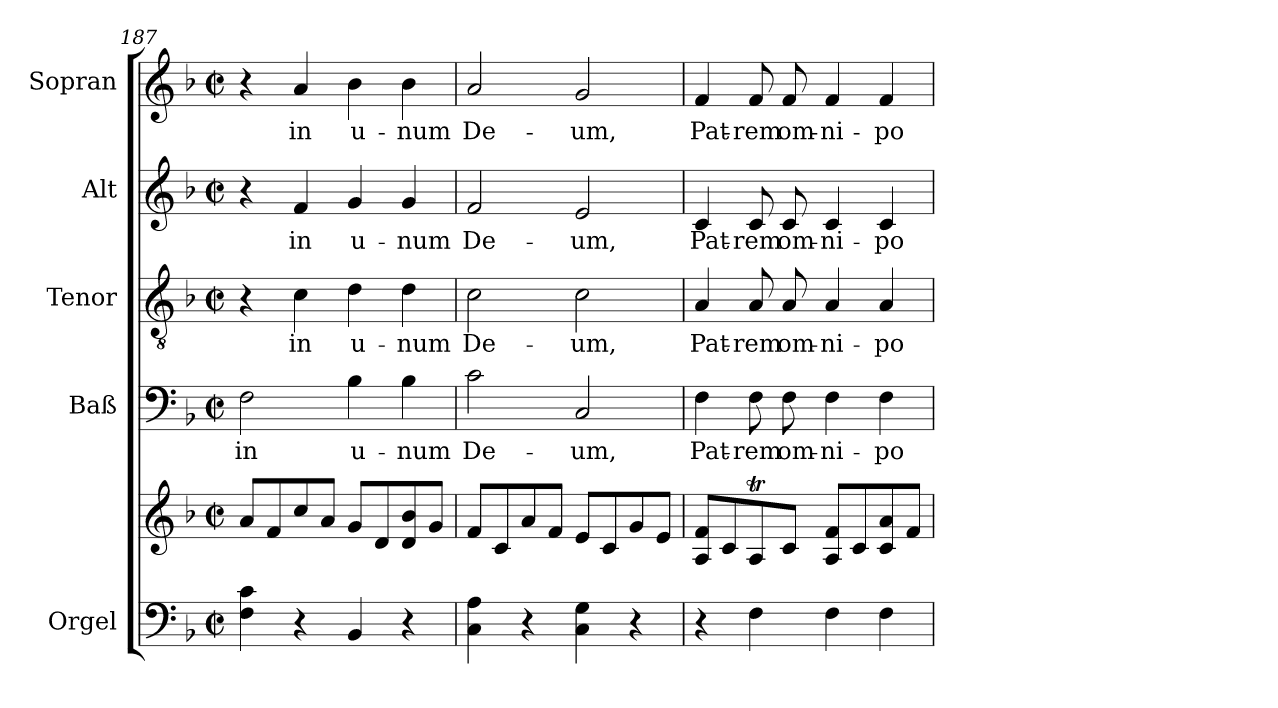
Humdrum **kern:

**kern	**kern	**kern	**text	**kern	**text	**kern	**text	**kern	**text
*part5	*part5	*part4	*part4	*part3	*part3	*part2	*part2	*part1	*part1
*staff6	*staff5	*staff4	*staff4	*staff3	*staff3	*staff2	*staff2	*staff1	*staff1
*I"Orgel	*	*I"Baß	*	*I"Tenor	*	*I"Alt	*	*I"Sopran	*
*clefF4	*clefG2	*clefF4	*	*clefGv2	*	*clefG2	*	*clefG2	*
*k[b-]	*k[b-]	*k[b-]	*	*k[b-]	*	*k[b-]	*	*k[b-]	*
*F:	*F:	*F:	*	*F:	*	*F:	*	*F:	*
*M2/2	*M2/2	*M2/2	*	*M2/2	*	*M2/2	*	*M2/2	*
*met(c|)	*met(c|)	*met(c|)	*	*met(c|)	*	*met(c|)	*	*met(c|)	*
=187	=187	=187	=187	=187	=187	=187	=187	=187	=187
!	!	!	!LO:LY:b	!	!	!	!	!	!
4F\ 4c\	8a/L	2F\	in	4r	.	4r	.	4r	.
.	8f/	.	.	.	.	.	.	.	.
!	!	!	!	!	!LO:LY:b	!	!LO:LY:b	!	!LO:LY:b
4r	8cc/	.	.	4c\	in	4f/	in	4a/	in
.	8a/J	.	.	.	.	.	.	.	.
!	!	!	!LO:LY:b	!	!LO:LY:b	!	!LO:LY:b	!	!LO:LY:b
4BB-/	8g/L	4B-\	u-	4d\	u-	4g/	u-	4b-\	u-
.	8d/	.	.	.	.	.	.	.	.
!	!	!	!LO:LY:b	!	!LO:LY:b	!	!LO:LY:b	!	!LO:LY:b
4r	8d/ 8b-/	4B-\	-num	4d\	-num	4g/	-num	4b-\	-num
.	8g/J	.	.	.	.	.	.	.	.
=188	=188	=188	=188	=188	=188	=188	=188	=188	=188
!	!	!	!LO:LY:b	!	!LO:LY:b	!	!LO:LY:b	!	!LO:LY:b
4C\ 4A\	8f/L	2c\	De-	2c\	De-	2f/	De-	2a/	De-
.	8c/	.	.	.	.	.	.	.	.
4r	8a/	.	.	.	.	.	.	.	.
.	8f/J	.	.	.	.	.	.	.	.
!	!	!	!LO:LY:b	!	!LO:LY:b	!	!LO:LY:b	!	!LO:LY:b
4C\ 4G\	8e/L	2C/	-um,	2c\	-um,	2e/	-um,	2g/	-um,
.	8c/	.	.	.	.	.	.	.	.
4r	8g/	.	.	.	.	.	.	.	.
.	8e/J	.	.	.	.	.	.	.	.
=189	=189	=189	=189	=189	=189	=189	=189	=189	=189
!	!	!	!LO:LY:b	!	!LO:LY:b	!	!LO:LY:b	!	!LO:LY:b
4r	8A/ 8f/L	4F\	Pat-	4A/	Pat-	4c/	Pat-	4f/	Pat-
.	8c/	.	.	.	.	.	.	.	.
!	!	!	!LO:LY:b	!	!LO:LY:b	!	!LO:LY:b	!	!LO:LY:b
4F\	8At/	8F\	-rem	8A/	-rem	8c/	-rem	8f/	-rem
!	!	!	!LO:LY:b	!	!LO:LY:b	!	!LO:LY:b	!	!LO:LY:b
.	8c/J	8F\	om-	8A/	om-	8c/	om-	8f/	om-
!	!	!	!LO:LY:b	!	!LO:LY:b	!	!LO:LY:b	!	!LO:LY:b
4F\	8A/ 8f/L	4F\	-ni-	4A/	-ni-	4c/	-ni-	4f/	-ni-
.	8c/	.	.	.	.	.	.	.	.
!	!	!	!LO:LY:b	!	!LO:LY:b	!	!LO:LY:b	!	!LO:LY:b
4F\	8c/ 8a/	4F\	-po-	4A/	-po-	4c/	-po-	4f/	-po-
.	8f/J	.	.	.	.	.	.	.	.
=	=	=	=	=	=	=	=	=	=
*-	*-	*-	*-	*-	*-	*-	*-	*-	*-
